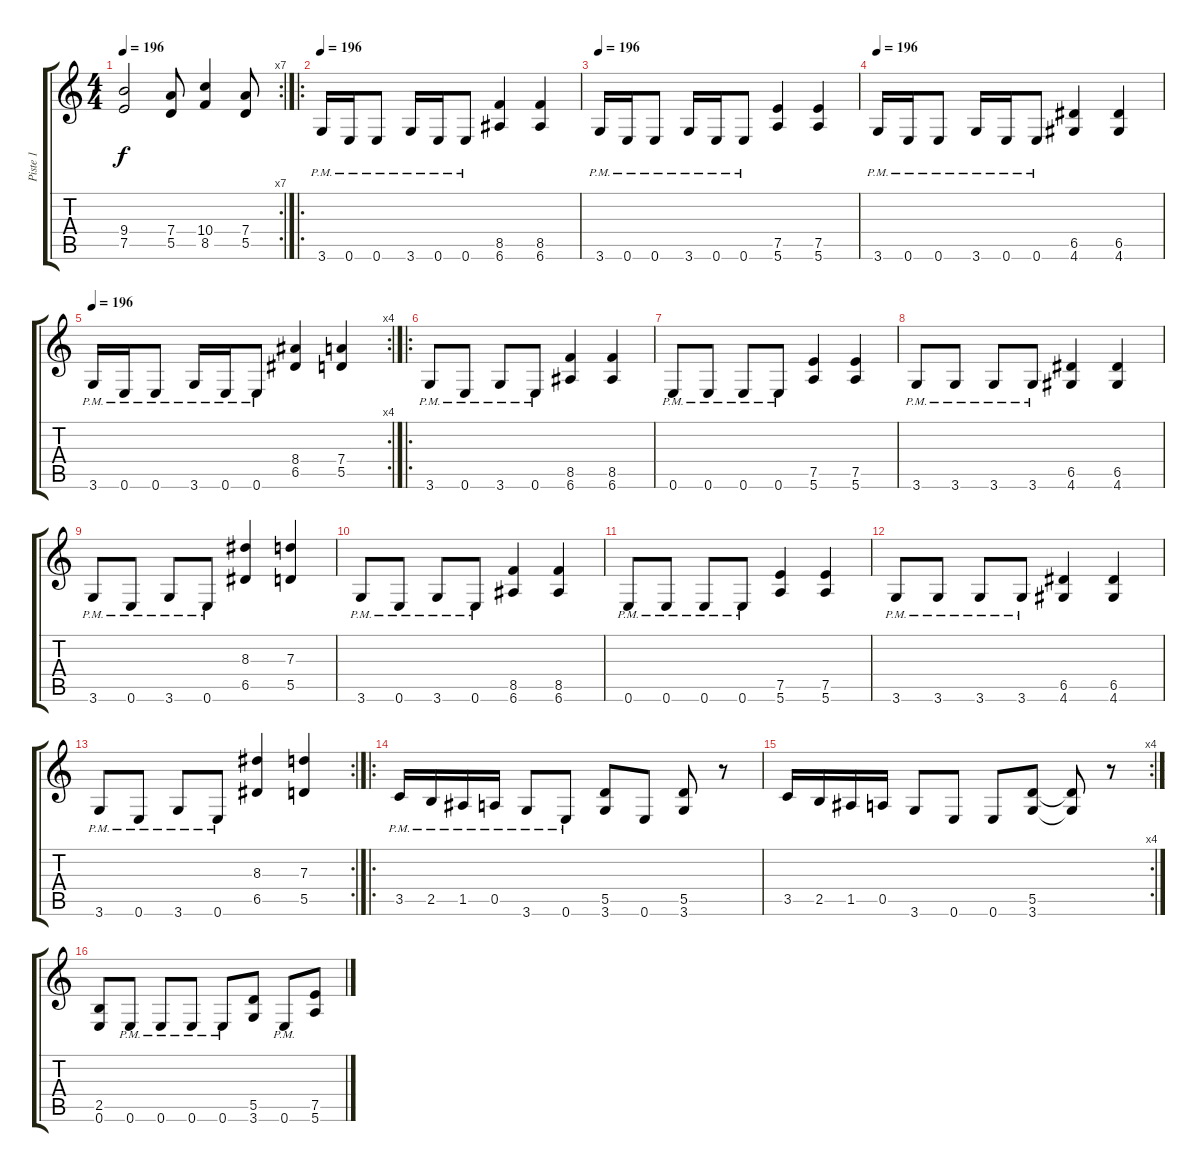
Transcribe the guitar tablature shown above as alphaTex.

\track ("Piste 1" "Piste 1") {instrument distortionguitar}
\staff {score tabs}
\tuning (E4 B3 G3 D3 A2 E2) {hide}
\rc 7
\ts (4 4)
\tempo 196
\clef g2
\ks c
(9.4{t} 7.5{t}).2{dy f} (7.4 5.5).8 (10.4 8.5).4 (7.4 5.5).8 |
\ro
\tempo 196
3.6{pm}.16 0.6{pm}.16 0.6{pm}.8 3.6{pm}.16 0.6{pm}.16 0.6{pm}.8 (8.5 6.6).4 (8.5 6.6).4 |
\tempo 196
3.6{pm}.16 0.6{pm}.16 0.6{pm}.8 3.6{pm}.16 0.6{pm}.16 0.6{pm}.8 (7.5 5.6).4 (7.5 5.6).4 |
\tempo 196
3.6{pm}.16 0.6{pm}.16 0.6{pm}.8 3.6{pm}.16 0.6{pm}.16 0.6{pm}.8 (6.5 4.6).4 (6.5 4.6).4 |
\rc 4
\tempo 196
3.6{pm}.16 0.6{pm}.16 0.6{pm}.8 3.6{pm}.16 0.6{pm}.16 0.6{pm}.8 (8.4 6.5).4 (7.4 5.5).4 |
\ro
3.6{pm}.8 0.6{pm}.8 3.6{pm}.8 0.6{pm}.8 (8.5 6.6).4 (8.5 6.6).4 |
0.6{pm}.8 0.6{pm}.8 0.6{pm}.8 0.6{pm}.8 (7.5 5.6).4 (7.5 5.6).4 |
3.6{pm}.8 3.6{pm}.8 3.6{pm}.8 3.6{pm}.8 (6.5 4.6).4 (6.5 4.6).4 |
3.6{pm}.8 0.6{pm}.8 3.6{pm}.8 0.6{pm}.8 (8.3 6.5).4 (7.3 5.5).4 |
3.6{pm}.8 0.6{pm}.8 3.6{pm}.8 0.6{pm}.8 (8.5 6.6).4 (8.5 6.6).4 |
0.6{pm}.8 0.6{pm}.8 0.6{pm}.8 0.6{pm}.8 (7.5 5.6).4 (7.5 5.6).4 |
3.6{pm}.8 3.6{pm}.8 3.6{pm}.8 3.6{pm}.8 (6.5 4.6).4 (6.5 4.6).4 |
\rc 2
3.6{pm}.8 0.6{pm}.8 3.6{pm}.8 0.6{pm}.8 (8.3 6.5).4 (7.3 5.5).4 |
\ro
3.5{pm}.16 2.5{pm}.16 1.5{pm}.16 0.5{pm}.16 3.6{pm}.8 0.6{pm}.8 (5.5 3.6).8 0.6.8 (5.5 3.6).8 r.8 |
\rc 4
3.5.16 2.5.16 1.5.16 0.5.16 3.6.8 0.6.8 0.6.8 (5.5 3.6).8 (5.5{t} 3.6{t}).8 r.8 |
(2.5 0.6).8 0.6{pm}.8 0.6{pm}.8 0.6{pm}.8 0.6{pm}.8 (5.5 3.6).8 0.6{pm}.8 (7.5 5.6).8
